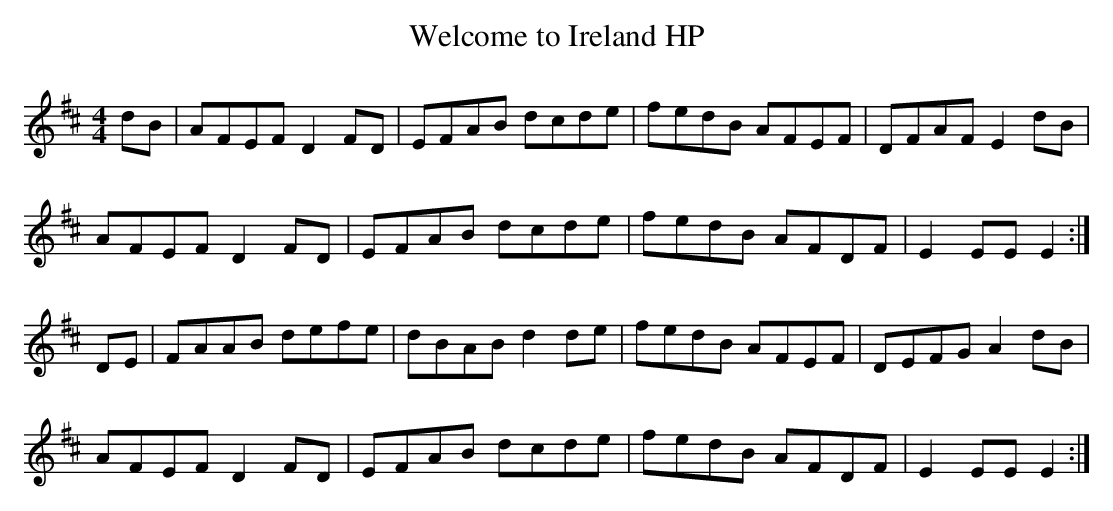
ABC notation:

X:1
T: Welcome to Ireland HP
L: 1/8
M: 4/4
K: D
dB | AFEF D2 FD | EFAB dcde | fedB AFEF | DFAF E2 dB |
AFEF D2 FD | EFAB dcde | fedB AFDF | E2 EE E2 :|
DE | FAAB defe | dBAB d2 de | fedB AFEF | DEFG A2 dB |
AFEF D2 FD | EFAB dcde | fedB AFDF | E2 EE E2 :|
